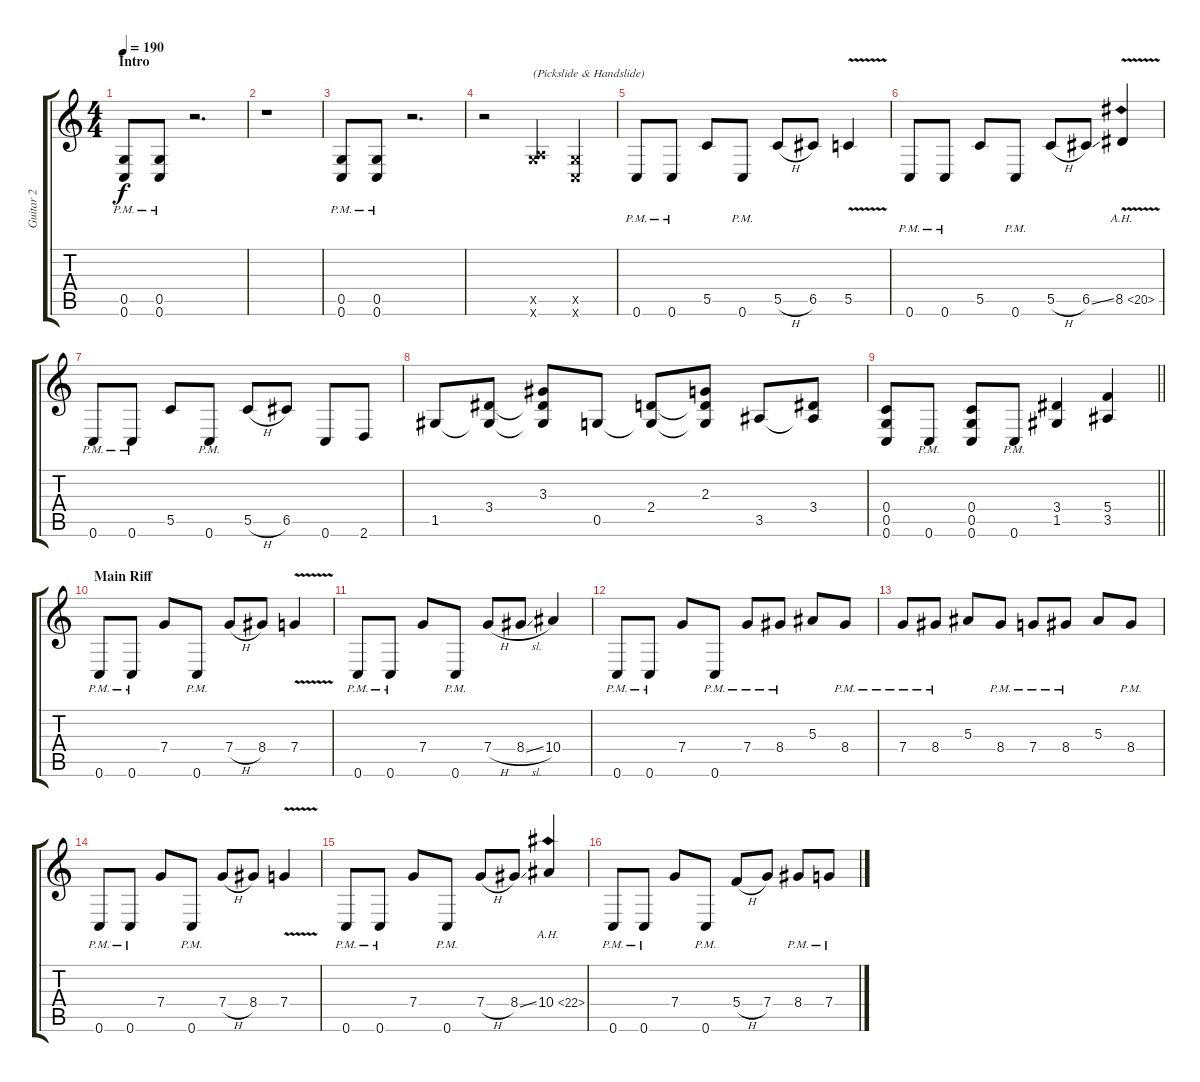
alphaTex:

\track ("Guitar 2" "Guitar 2") {instrument distortionguitar}
\staff {score tabs}
\tuning (D4 A3 F3 C3 G2 C2) {hide}
\ts (4 4)
\section ("" "Intro")
\tempo 190
\clef g2
\ks c
(0.5{pm} 0.6{pm}).8{dy f instrument distortionguitar} (0.5{pm} 0.6{pm}).8 r.2{d} |
r.1 |
(0.5{pm} 0.6{pm}).8 (0.5{pm} 0.6{pm}).8 r.2{d} |
r.2 (0.5{x} 9.6{x}).4{txt "(Pickslide & Handslide)"} (0.5{x} 0.6{x}).4 |
0.6{pm}.8 0.6{pm}.8 5.5.8 0.6{pm}.8 5.5{h}.8 6.5.8 5.5{v}.4 |
0.6{pm}.8 0.6{pm}.8 5.5.8 0.6{pm}.8 5.5{h}.8 6.5{ss}.8 8.5{ah 12 v}.4 |
0.6{pm}.8 0.6{pm}.8 5.5.8 0.6{pm}.8 5.5{h}.8 6.5.8 0.6.8 2.6.8 |
1.5.8 (3.4 1.5{t}).8 (3.3 3.4{t} 1.5{t}).8 0.5.8 (2.4 0.5{t}).8 (2.3 2.4{t} 0.5{t}).8 3.5.8 (3.4 3.5{t}).8 |
\barLineRight lightlight
(0.4 0.5 0.6).8 0.6{pm}.8 (0.4 0.5 0.6).8 0.6{pm}.8 (3.4 1.5).4 (5.4 3.5).4 |
\section ("" "Main Riff")
0.6{pm}.8 0.6{pm}.8 7.4.8 0.6{pm}.8 7.4{h}.8 8.4.8 7.4{v}.4 |
0.6{pm}.8 0.6{pm}.8 7.4.8 0.6{pm}.8 7.4{h}.8 8.4{sl}.8 10.4.4 |
0.6{pm}.8 0.6{pm}.8 7.4.8 0.6{pm}.8 7.4{pm}.8 8.4{pm}.8 5.3.8 8.4{pm}.8 |
7.4{pm}.8 8.4{pm}.8 5.3.8 8.4{pm}.8 7.4{pm}.8 8.4{pm}.8 5.3.8 8.4{pm}.8 |
0.6{pm}.8 0.6{pm}.8 7.4.8 0.6{pm}.8 7.4{h}.8 8.4.8 7.4{v}.4 |
0.6{pm}.8 0.6{pm}.8 7.4.8 0.6{pm}.8 7.4{h}.8 8.4{ss}.8 10.4{ah 12}.4 |
0.6{pm}.8 0.6{pm}.8 7.4.8 0.6{pm}.8 5.4{h}.8 7.4.8 8.4{pm}.8 7.4{pm}.8
